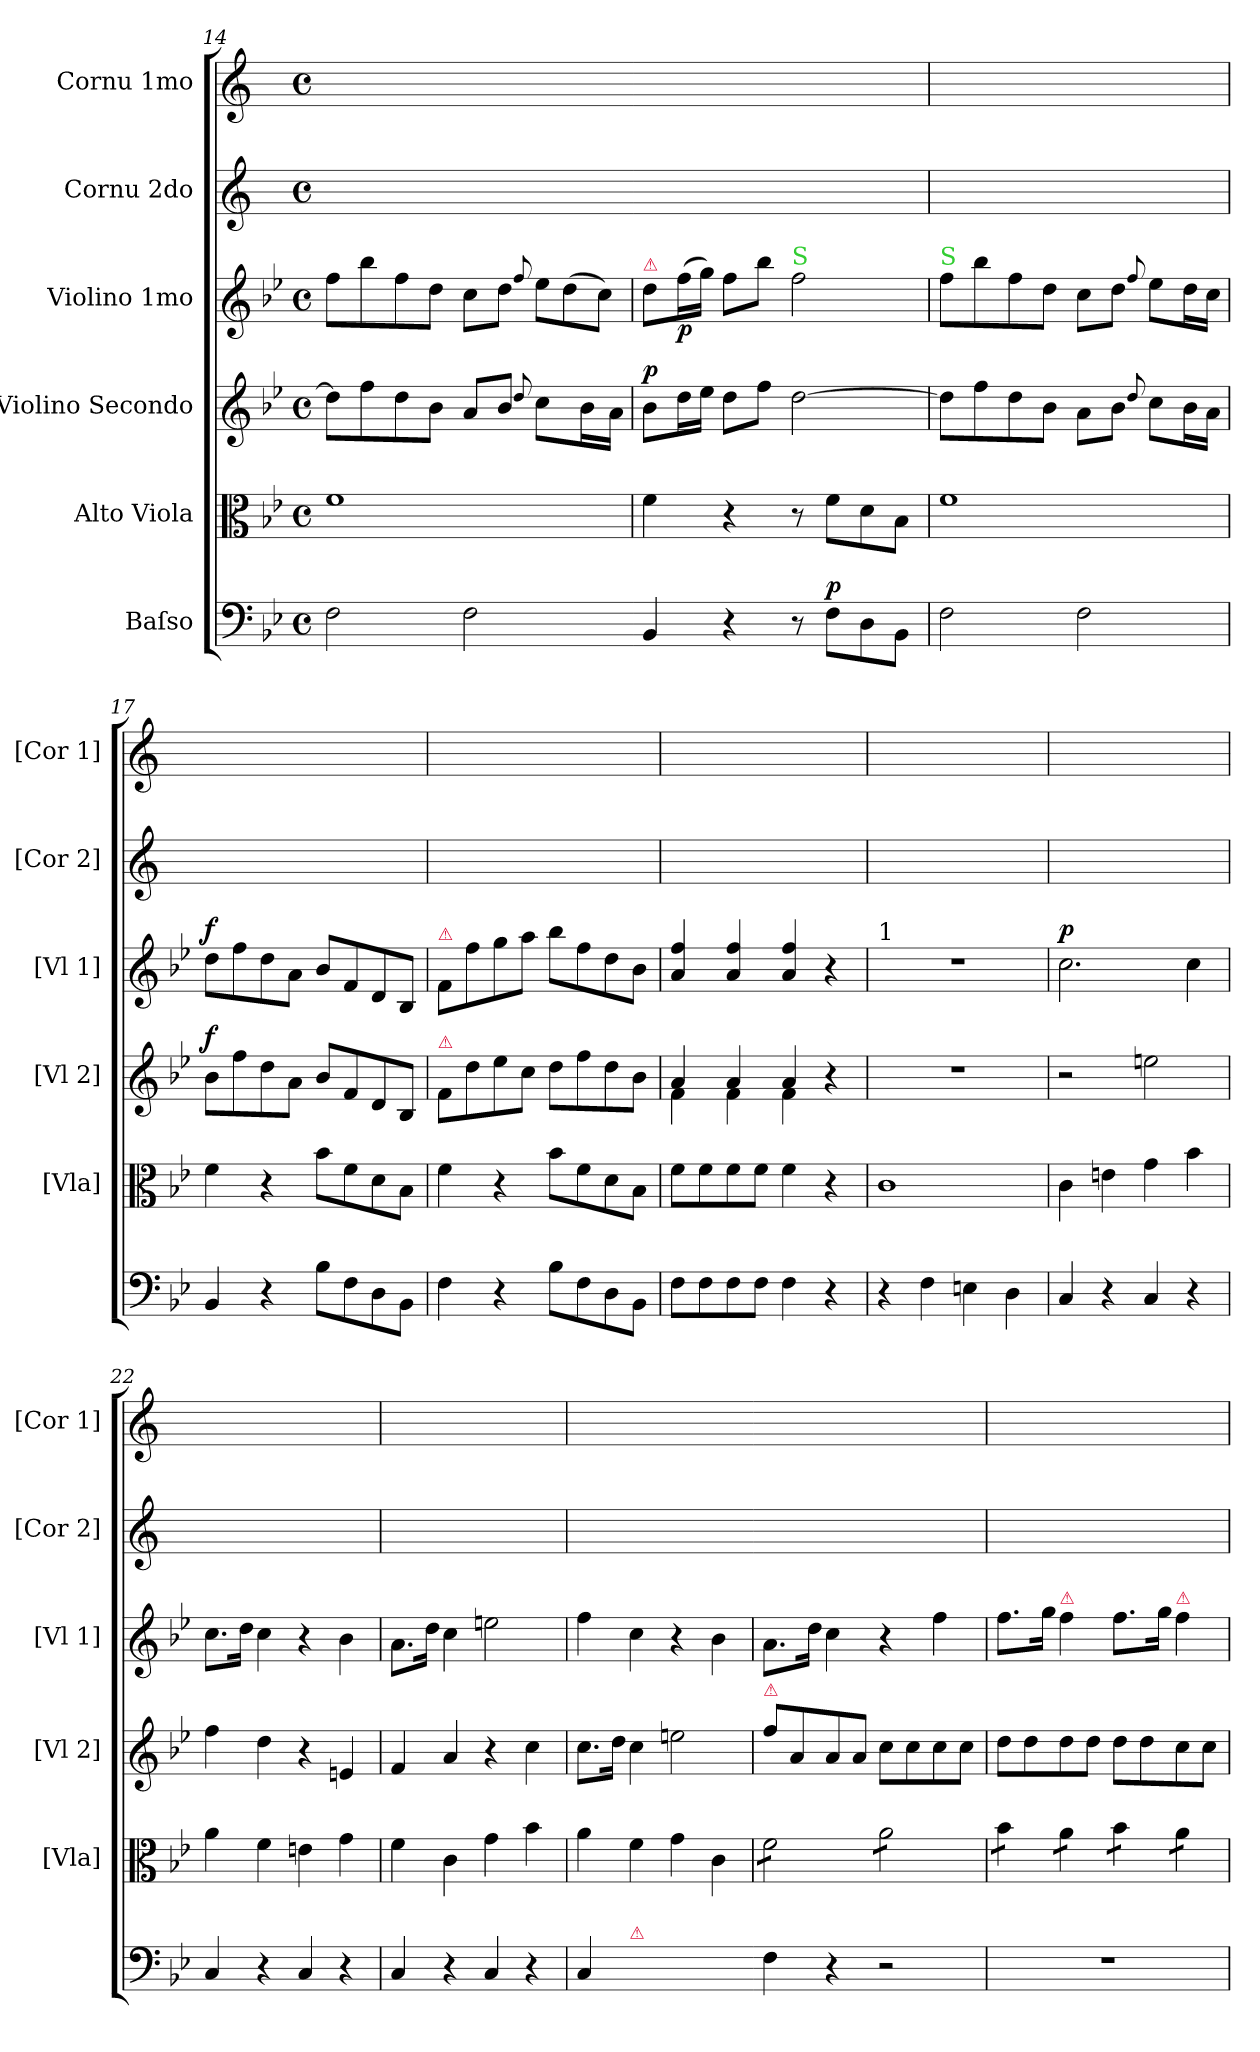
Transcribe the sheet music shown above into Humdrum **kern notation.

**kern	**dynam	**kern	**kern	**dynam	**kern	**dynam	**kern	**kern
*part6	*part6	*part5	*part4	*part4	*part3	*part3	*part2	*part1
*staff6	*staff6	*staff5	*staff4	*staff4	*staff3	*staff3	*staff2	*staff1
*I"Baſso	*	*I"Alto Viola	*I"Violino Secondo	*	*I"Violino 1mo	*	*I"Cornu 2do	*I"Cornu 1mo
*	*	*I'[Vla]	*I'[Vl 2]	*	*I'[Vl 1]	*	*I'[Cor 2]	*I'[Cor 1]
*clefF4	*	*clefC3	*clefG2	*	*clefG2	*	*clefG2	*clefG2
*	*	*	*	*	*	*	*ITrd1c2	*ITrd1c2
*k[b-e-]	*	*k[b-e-]	*k[b-e-]	*	*k[b-e-]	*	*k[b-e-]	*k[b-e-]
*B-:	*	*B-:	*B-:	*	*B-:	*	*B-:	*B-:
*M4/4	*	*M4/4	*M4/4	*	*M4/4	*	*M4/4	*M4/4
*met(c)	*	*met(c)	*met(c)	*	*met(c)	*	*met(c)	*met(c)
=14	=14	=14	=14	=14	=14	=14	=14	=14
2F\	.	1f	8dd\L]	.	8ff\L	.	1ryy	1ryy
.	.	.	8ff\	.	8bb-\	.	.	.
.	.	.	8dd\	.	8ff\	.	.	.
.	.	.	8b-\J	.	8dd\J	.	.	.
2F\	.	.	8a/L	.	8cc\L	.	.	.
.	.	.	8b-/J	.	8dd\J	.	.	.
.	.	.	8qqdd/	.	8qqff/	.	.	.
*	*	*	*	*	*Xtuplet	*	*	*
.	.	.	8cc\L	.	12ee-\L	.	.	.
.	.	.	.	.	(>12dd\	.	.	.
.	.	.	16b-\L	.	.	.	.	.
.	.	.	.	.	12cc\J)	.	.	.
.	.	.	16a\JJ	.	.	.	.	.
=15-	=15	=15	=15	=15	=15	=15	=15	=15
!	!	!	!	!	!LO:TX:a:color=crimson:t=⚠	!	!	!
!	!	!	!	!LO:DY:a	!	!	!	!
4BB-/	.	4f\	8b-\L	p	8dd\L	.	1ryy	1ryy
.	.	.	16dd\L	.	(>16ff\L	p	.	.
.	.	.	16ee-\JJ	.	16gg\JJ)	.	.	.
4r	.	4r	8dd\L	.	8ff\L	.	.	.
.	.	.	8ff\J	.	8bb-\J	.	.	.
!	!	!	!	!	!LO:TX:a:color=limegreen:t=S	!	!	!
8r	.	8r	[2dd\	.	2ff\	.	.	.
!	!LO:DY:a	!	!	!	!	!	!	!
8F\L	p	8f\L	.	.	.	.	.	.
8D\	.	8d\	.	.	.	.	.	.
8BB-\J	.	8B-\J	.	.	.	.	.	.
=16	=16	=16	=16	=16	=16	=16	=16	=16
!	!	!	!	!	!LO:TX:a:color=limegreen:t=S	!	!	!
2F\	.	1f	8dd\L]	.	8ff\L	.	1ryy	1ryy
.	.	.	8ff\	.	8bb-\	.	.	.
.	.	.	8dd\	.	8ff\	.	.	.
.	.	.	8b-\J	.	8dd\J	.	.	.
2F\	.	.	8a\L	.	8cc\L	.	.	.
.	.	.	8b-\J	.	8dd\J	.	.	.
.	.	.	8qqdd/	.	8qqff/	.	.	.
.	.	.	8cc\L	.	8ee-\L	.	.	.
.	.	.	16b-\L	.	16dd\L	.	.	.
.	.	.	16a\JJ	.	16cc\JJ	.	.	.
=17	=17	=17	=17	=17	=17	=17	=17	=17
!	!	!	!	!LO:DY:a	!	!LO:DY:a	!	!
4BB-/	.	4f\	8b-\L	f	8dd\L	f	1ryy	1ryy
.	.	.	8ff\	.	8ff\	.	.	.
4r	.	4r	8dd\	.	8dd\	.	.	.
.	.	.	8a\J	.	8a\J	.	.	.
8B-\L	.	8b-\L	8b-/L	.	8b-/L	.	.	.
8F\	.	8f\	8f/	.	8f/	.	.	.
8D\	.	8d\	8d/	.	8d/	.	.	.
8BB-\J	.	8B-\J	8B-/J	.	8B-/J	.	.	.
=18	=18	=18	=18	=18	=18	=18	=18	=18
!	!	!	!	!	!LO:TX:a:color=crimson:t=⚠	!	!	!
!	!	!	!LO:TX:a:color=crimson:t=⚠	!	!	!	!	!
4F\	.	4f\	8f/L	.	8f/L	.	1ryy	1ryy
.	.	.	8dd\	.	8ff\	.	.	.
4r	.	4r	8ee-\	.	8gg\	.	.	.
.	.	.	8cc\J	.	8aa\J	.	.	.
8B-\L	.	8b-\L	8dd\L	.	8bb-\L	.	.	.
8F\	.	8f\	8ff\	.	8ff\	.	.	.
8D\	.	8d\	8dd\	.	8dd\	.	.	.
8BB-\J	.	8B-\J	8b-\J	.	8b-\J	.	.	.
=19	=19	=19	=19	=19	=19	=19	=19	=19
*	*	*	*^	*	*	*	*	*
8F\L	.	8f\L	4a/	4f\	.	4a/ 4ff/	.	1ryy	1ryy
8F\	.	8f\	.	.	.	.	.	.	.
8F\	.	8f\	4a/	4f\	.	4a/ 4ff/	.	.	.
8F\J	.	8f\J	.	.	.	.	.	.	.
4F\	.	4f\	4a/	4f\	.	4a/ 4ff/	.	.	.
4r	.	4r	4r	4ryy	.	4r	.	.	.
=20	=20	=20	=20	=20	=20	=20	=20	=20	=20
!	!	!	!	!	!	!LO:TX:a:t=1	!	!	!
*	*	*	*v	*v	*	*	*	*	*
4r	.	1c	1r	.	1r	.	1ryy	1ryy
4F\	.	.	.	.	.	.	.	.
4En\	.	.	.	.	.	.	.	.
4D\	.	.	.	.	.	.	.	.
=21	=21	=21	=21	=21	=21	=21	=21	=21
!	!	!	!	!	!	!LO:DY:a	!	!
4C/	.	4c\	2r	.	2.cc\	p	1ryy	1ryy
4r	.	4en\	.	.	.	.	.	.
4C/	.	4g\	2een\	.	.	.	.	.
4r	.	4b-\	.	.	4cc\	.	.	.
=22	=22	=22	=22	=22	=22	=22	=22	=22
4C/	.	4a\	4ff\	.	8.cc\L	.	1ryy	1ryy
.	.	.	.	.	16dd\Jk	.	.	.
4r	.	4f\	4dd\	.	4cc\	.	.	.
4C/	.	4en\	4r	.	4r	.	.	.
4r	.	4g\	4en/	.	4b-\	.	.	.
=23	=23	=23	=23	=23	=23	=23	=23	=23
4C/	.	4f\	4f/	.	8.a\L	.	1ryy	1ryy
.	.	.	.	.	16dd\Jk	.	.	.
4r	.	4c\	4a/	.	4cc\	.	.	.
4C/	.	4g\	4r	.	2een\	.	.	.
4r	.	4b-\	4cc\	.	.	.	.	.
=24	=24	=24	=24	=24	=24	=24	=24	=24
4C/	.	4a\	8.cc\L	.	4ff\	.	1ryy	1ryy
.	.	.	16dd\Jk	.	.	.	.	.
!LO:TX:a:color=crimson:t=⚠	!	!	!	!	!	!	!	!
4ryy	.	4f\	4cc\	.	4cc\	.	.	.
4C/yy	.	4g\	2een\	.	4r	.	.	.
4ryy	.	4c\	.	.	4b-\	.	.	.
=25-	=25	=25	=25	=25	=25	=25	=25	=25
!	!	!	!LO:TX:a:color=crimson:t=⚠	!	!	!	!	!
*	*	*tremolo	*	*	*	*	*	*
4F\	.	8f\L	8ff\L	.	8.a\L	.	1ryy	1ryy
.	.	8f\	8a/	.	.	.	.	.
.	.	.	.	.	16dd\Jk	.	.	.
4r	.	8f\	8a/	.	4cc\	.	.	.
.	.	8f\J	8a/J	.	.	.	.	.
2r	.	8a\L	8cc\L	.	4r	.	.	.
.	.	8a\	8cc\	.	.	.	.	.
.	.	8a\	8cc\	.	4ff\	.	.	.
.	.	8a\J	8cc\J	.	.	.	.	.
=26	=26	=26	=26	=26	=26	=26	=26	=26
1r	.	8b-\L	8dd\L	.	8.ff\L	.	1ryy	1ryy
.	.	8b-\J	8dd\	.	.	.	.	.
.	.	.	.	.	16gg\Jk	.	.	.
!	!	!	!	!	!LO:TX:a:color=crimson:t=⚠	!	!	!
.	.	8a\L	8dd\	.	4ff\	.	.	.
.	.	8a\J	8dd\J	.	.	.	.	.
.	.	8b-\L	8dd\L	.	8.ff\L	.	.	.
.	.	8b-\J	8dd\	.	.	.	.	.
.	.	.	.	.	16gg\Jk	.	.	.
!	!	!	!	!	!LO:TX:a:color=crimson:t=⚠	!	!	!
.	.	8a\L	8cc\	.	4ff\	.	.	.
.	.	8a\J	8cc\J	.	.	.	.	.
*	*	*Xtremolo	*	*	*	*	*	*
=	=	=	=	=	=	=	=	=
*-	*-	*-	*-	*-	*-	*-	*-	*-
